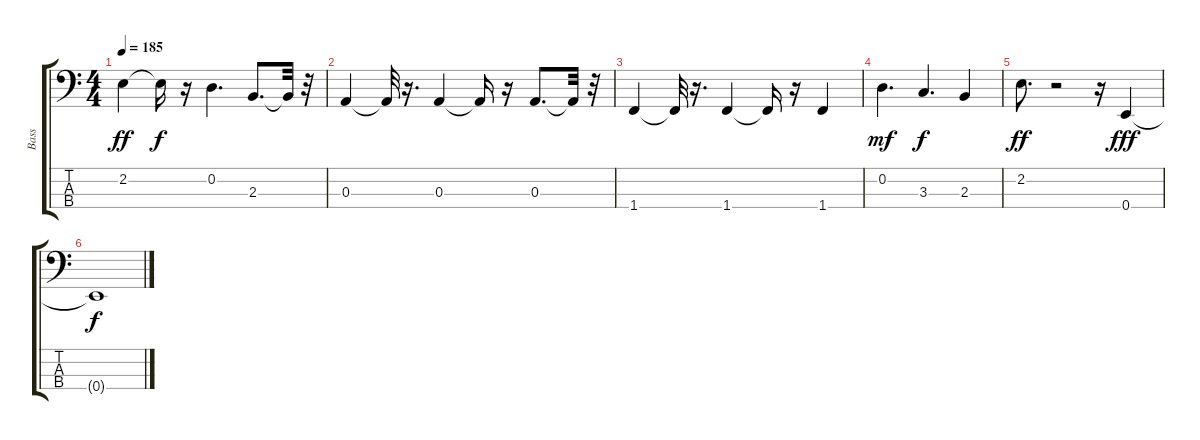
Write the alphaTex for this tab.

\track ("Bass" "Bass") {instrument electricbassfinger}
\staff {score tabs}
\tuning (G2 D2 A1 E1) {hide}
\ts (4 4)
\tempo 185
\clef f4
\ks c
2.2.4{dy ff} 2.2{t}.16{dy f} r.16 0.2.4{d} 2.3.8{d} 2.3{t}.32 r.32 |
0.3.4 0.3{t}.32 r.16{d} 0.3.4 0.3{t}.16 r.16 0.3.8{d} 0.3{t}.32 r.32 |
1.4.4 1.4{t}.32 r.16{d} 1.4.4 1.4{t}.16 r.16 1.4.4 |
0.2.4{d dy mf} 3.3.4{d dy f} 2.3.4 |
2.2.8{d dy ff} r.2 r.16 0.4.4{dy fff} |
0.4{t}.1{dy f}
